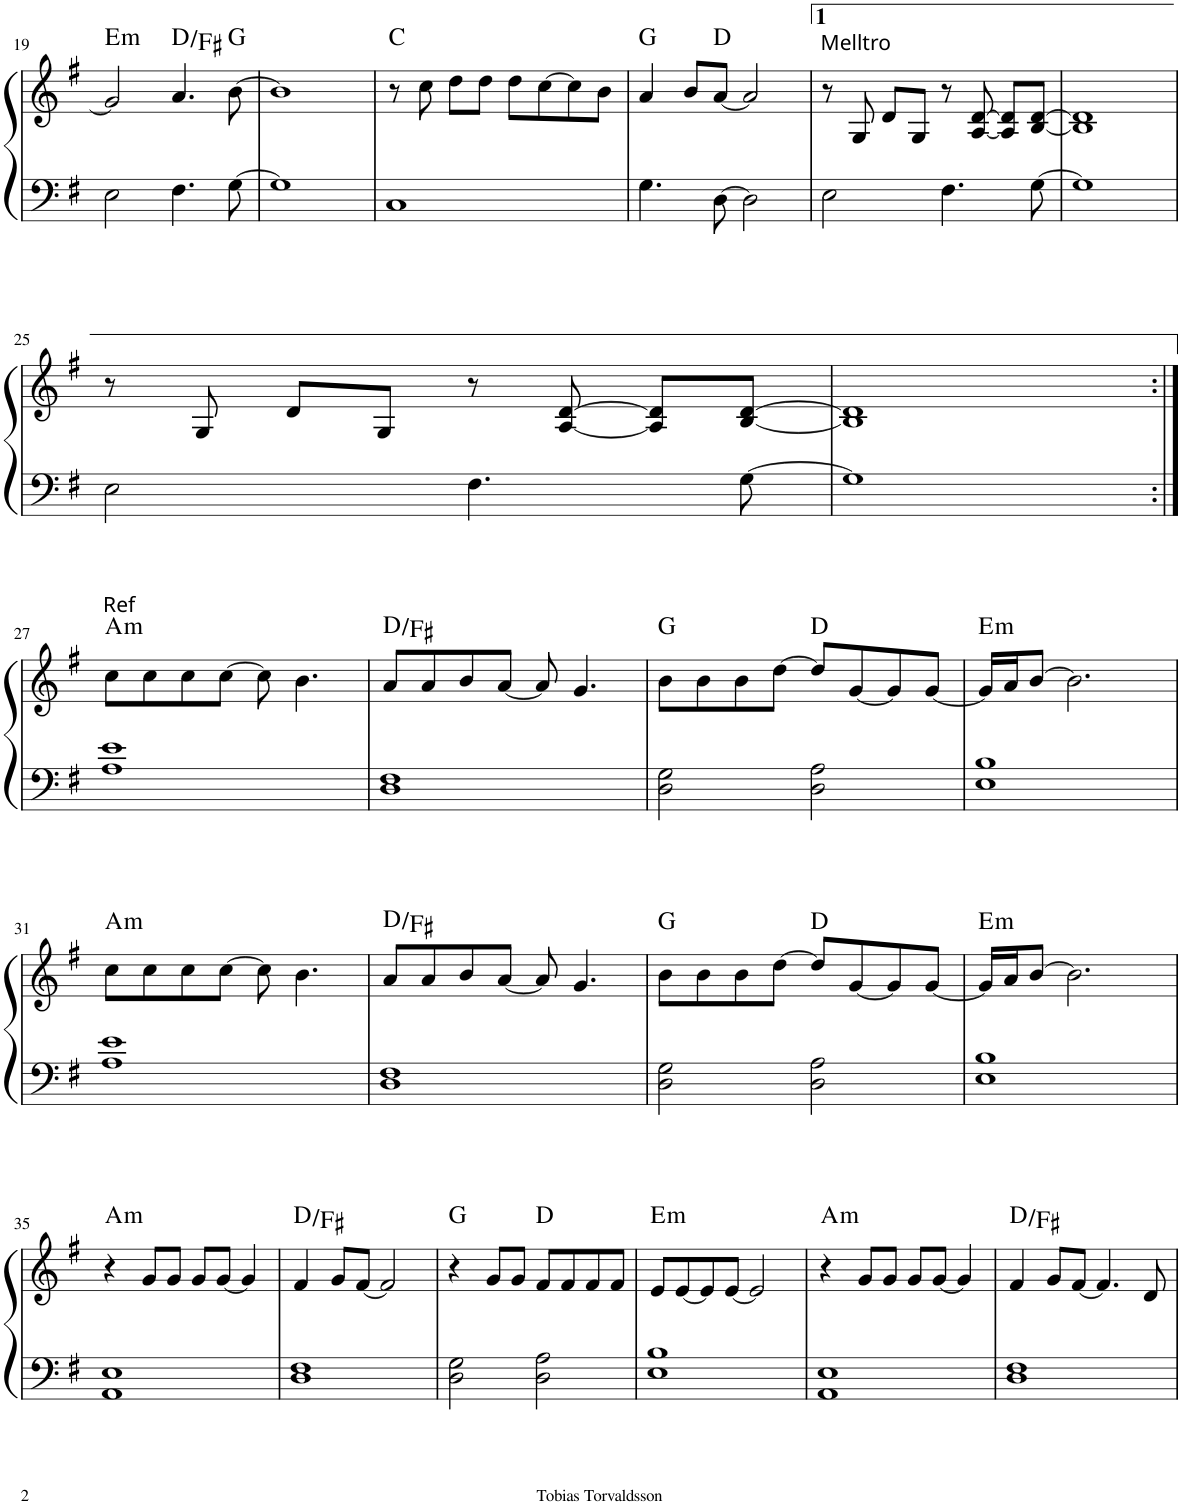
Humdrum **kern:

**kern	**kern	**harte
*part1	*part1	*part1
*staff2	*staff1	*
*I"Piano	*	*
*I'Pno.	*	*
!!LO:PB:g=z
*clefF4	*clefG2	*
*k[f#]	*k[f#]	*
*e:	*e:	*
*M4/4	*M4/4	*
=19	=19	=19
!	!	!LO:H:kt=m
2E\	2g/]	E:min
4.F#\	4.a/	D:maj/3
[8G\	[8b\	G:maj
=20	=20	=20
1G]	1b]	.
=21	=21	=21
1C	8r	C:maj
.	8cc\	.
.	8dd\L	.
.	8dd\J	.
.	8dd\L	.
.	[8cc\	.
.	8cc\]	.
.	8b\J	.
=22	=22	=22
4.G\	4a/	G:maj
.	8b/L	.
[8D\	[8a/J	D:maj
2D\]	2a/]	.
=23	=23	=23
!	!LO:TX:a:t=Melltro	!
2E\	8r	.
.	8G/	.
.	8d/L	.
.	8G/J	.
4.F#\	8r	.
.	[8A/ [8d/	.
.	8A/] 8d/]L	.
[8G\	[8B/ [8d/J	.
=24	=24	=24
1G]	1B] 1d]	.
!!LO:LB:g=z
=25	=25	=25
2E\	8r	.
.	8G/	.
.	8d/L	.
.	8G/J	.
4.F#\	8r	.
.	[8A/ [8d/	.
.	8A/] 8d/]L	.
[8G\	[8B/ [8d/J	.
=26	=26	=26
1G]	1B] 1d]	.
!!LO:LB:g=z
=27:|!	=27:|!	=27:|!
!	!LO:TX:a:t=Ref	!LO:H:kt=m
1A 1e	8cc\L	A:min
.	8cc\	.
.	8cc\	.
.	[8cc\J	.
.	8cc\]	.
.	4.b\	.
=28	=28	=28
1D 1F#	8a/L	D:maj/3
.	8a/	.
.	8b/	.
.	[8a/J	.
.	8a/]	.
.	4.g/	.
=29	=29	=29
2D\ 2G\	8b\L	G:maj
.	8b\	.
.	8b\	.
.	[8dd\J	.
2D\ 2A\	8dd/L]	D:maj
.	[8g/	.
.	8g/]	.
.	[8g/J	.
=30	=30	=30
!	!	!LO:H:kt=m
1E 1B	16g/LL]	E:min
.	16a/J	.
.	[8b/J	.
.	2.b\]	.
!!LO:LB:g=z
=31	=31	=31
!	!	!LO:H:kt=m
1A 1e	8cc\L	A:min
.	8cc\	.
.	8cc\	.
.	[8cc\J	.
.	8cc\]	.
.	4.b\	.
=32	=32	=32
1D 1F#	8a/L	D:maj/3
.	8a/	.
.	8b/	.
.	[8a/J	.
.	8a/]	.
.	4.g/	.
=33	=33	=33
2D\ 2G\	8b\L	G:maj
.	8b\	.
.	8b\	.
.	[8dd\J	.
2D\ 2A\	8dd/L]	D:maj
.	[8g/	.
.	8g/]	.
.	[8g/J	.
=34	=34	=34
!	!	!LO:H:kt=m
1E 1B	16g/LL]	E:min
.	16a/J	.
.	[8b/J	.
.	2.b\]	.
!!LO:LB:g=z
=35	=35	=35
!	!	!LO:H:kt=m
1AA 1E	4r	A:min
.	8g/L	.
.	8g/J	.
.	8g/L	.
.	[8g/J	.
.	4g/]	.
=36	=36	=36
1D 1F#	4f#/	D:maj/3
.	8g/L	.
.	[8f#/J	.
.	2f#/]	.
=37	=37	=37
2D\ 2G\	4r	G:maj
.	8g/L	.
.	8g/J	.
2D\ 2A\	8f#/L	D:maj
.	8f#/	.
.	8f#/	.
.	8f#/J	.
=38	=38	=38
!	!	!LO:H:kt=m
1E 1B	8e/L	E:min
.	[8e/	.
.	8e/]	.
.	[8e/J	.
.	2e/]	.
=39	=39	=39
!	!	!LO:H:kt=m
1AA 1E	4r	A:min
.	8g/L	.
.	8g/J	.
.	8g/L	.
.	[8g/J	.
.	4g/]	.
=40	=40	=40
1D 1F#	4f#/	D:maj/3
.	8g/L	.
.	[8f#/J	.
.	4.f#/]	.
.	8d/	.
=	=	=
*-	*-	*-
